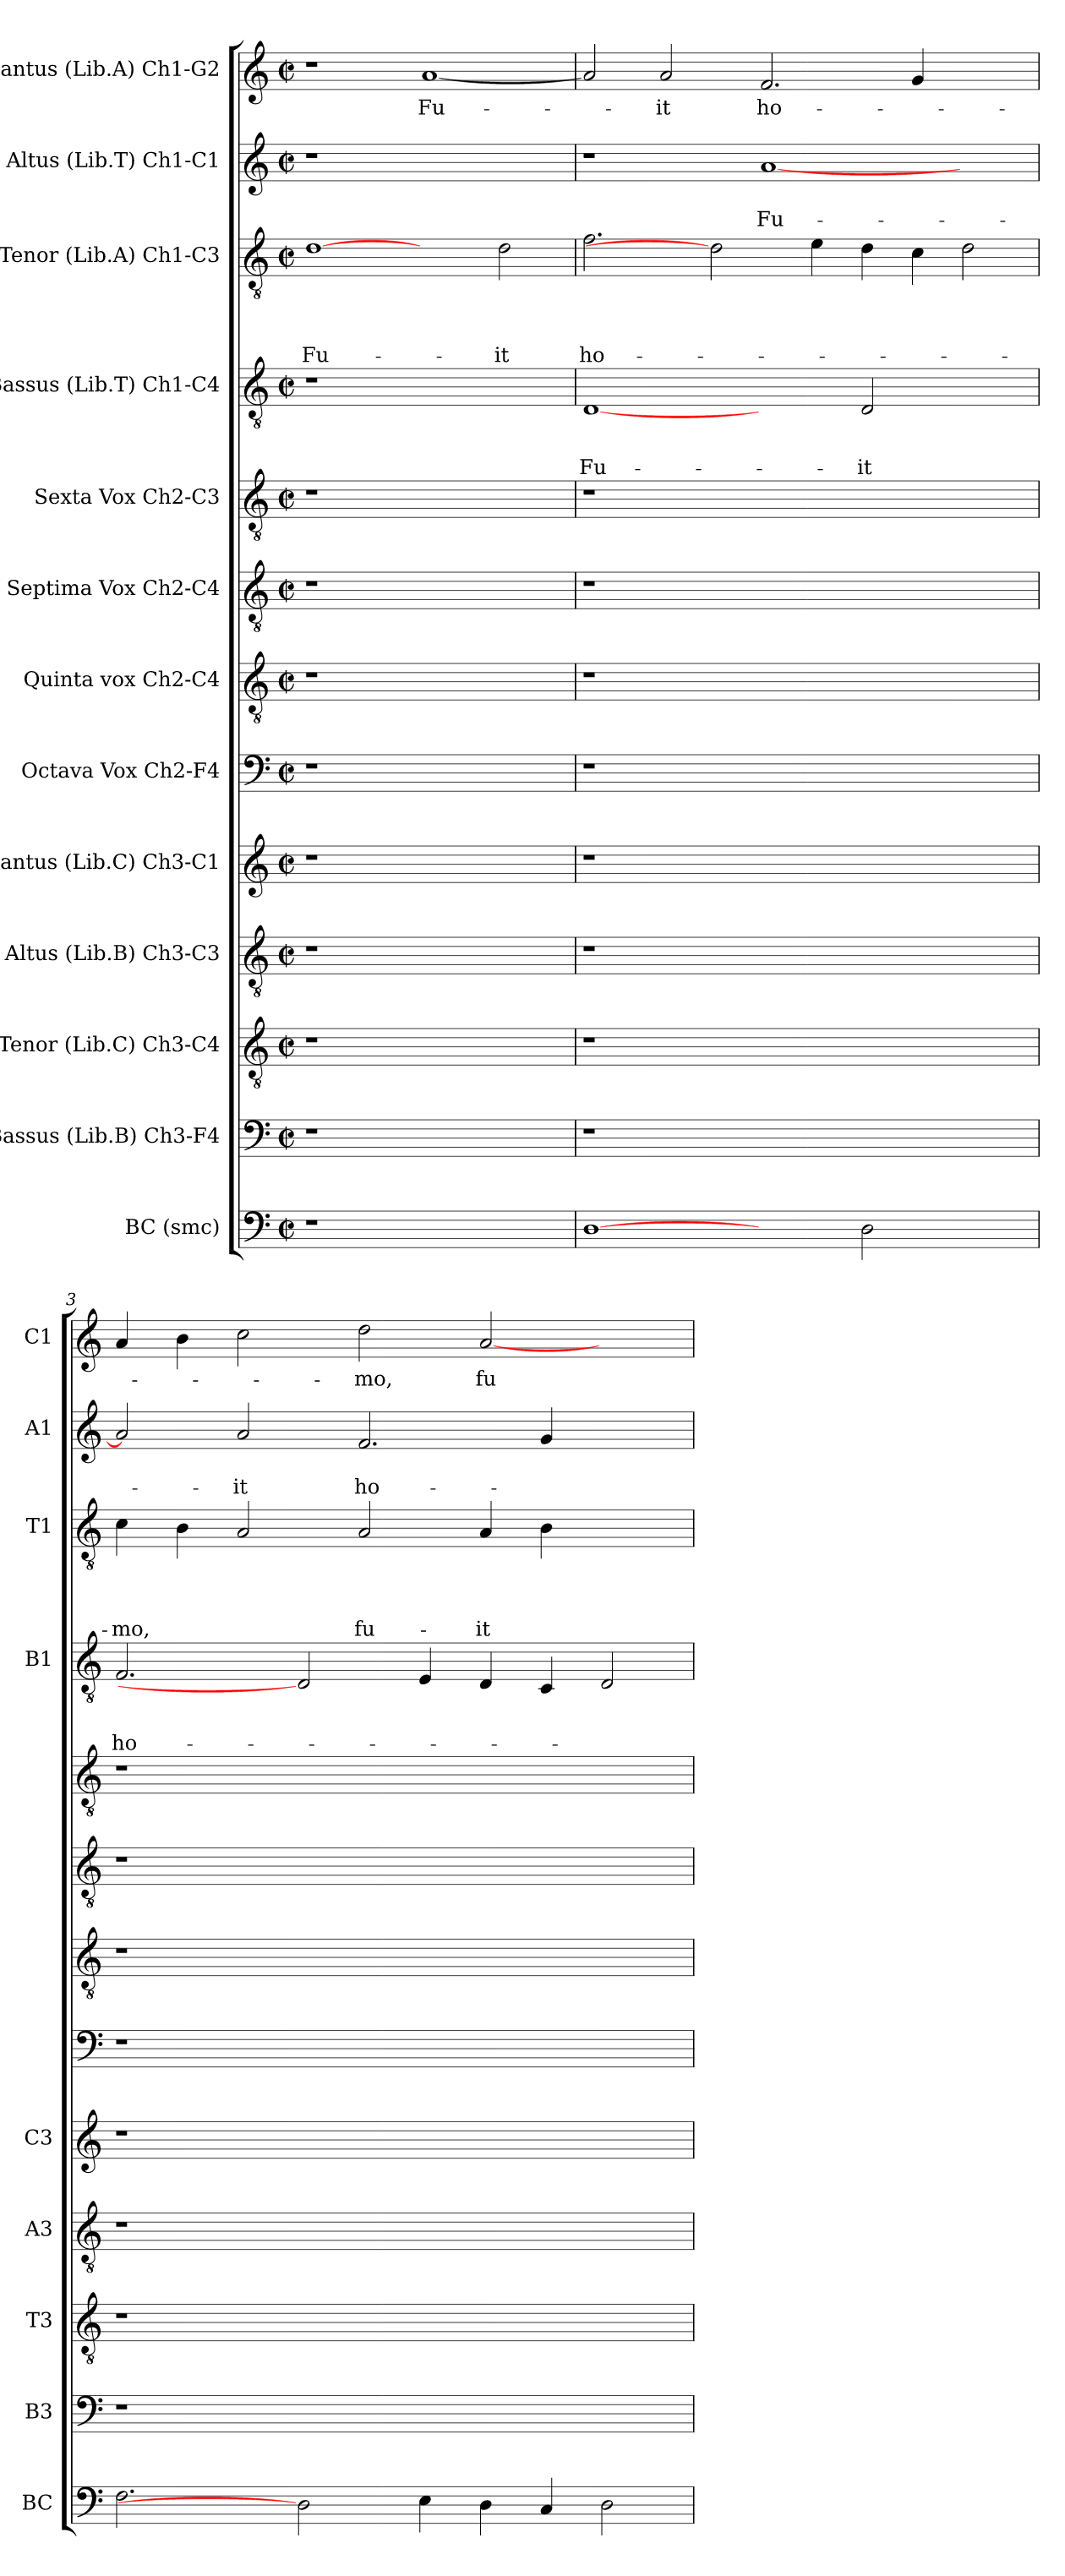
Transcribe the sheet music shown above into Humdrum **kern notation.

**kern	**kern	**kern	**kern	**kern	**kern	**kern	**kern	**kern	**kern	**text	**text	**text	**kern	**text	**text	**text	**text	**kern	**text	**text	**kern	**text
*part13	*part12	*part11	*part10	*part9	*part8	*part7	*part6	*part5	*part4	*part4	*part4	*part4	*part3	*part3	*part3	*part3	*part3	*part2	*part2	*part2	*part1	*part1
*staff13	*staff12	*staff11	*staff10	*staff9	*staff8	*staff7	*staff6	*staff5	*staff4	*staff4	*staff4	*staff4	*staff3	*staff3	*staff3	*staff3	*staff3	*staff2	*staff2	*staff2	*staff1	*staff1
*I"BC (smc)	*I"Bassus (Lib.B) Ch3-F4	*I"Tenor (Lib.C) Ch3-C4	*I"Altus (Lib.B) Ch3-C3	*I"Cantus (Lib.C) Ch3-C1	*I"Octava Vox Ch2-F4	*I"Quinta vox Ch2-C4	*I"Septima Vox Ch2-C4	*I"Sexta Vox Ch2-C3	*I"Bassus (Lib.T) Ch1-C4	*	*	*	*I"Tenor (Lib.A) Ch1-C3	*	*	*	*	*I"Altus (Lib.T) Ch1-C1	*	*	*I"Cantus (Lib.A) Ch1-G2	*
*I'BC	*I'B3	*I'T3	*I'A3	*I'C3	*	*	*	*	*I'B1	*	*	*	*I'T1	*	*	*	*	*I'A1	*	*	*I'C1	*
*clefF4	*clefF4	*clefGv2	*clefGv2	*clefG2	*clefF4	*clefGv2	*clefGv2	*clefGv2	*clefGv2	*	*	*	*clefGv2	*	*	*	*	*clefG2	*	*	*clefG2	*
*k[]	*k[]	*k[]	*k[]	*k[]	*k[]	*k[]	*k[]	*k[]	*k[]	*	*	*	*k[]	*	*	*	*	*k[]	*	*	*k[]	*
*C:	*C:	*C:	*C:	*C:	*C:	*C:	*C:	*C:	*C:	*	*	*	*C:	*	*	*	*	*C:	*	*	*C:	*
*M2/2	*M2/2	*M2/2	*M2/2	*M2/2	*M2/2	*M2/2	*M2/2	*M2/2	*M2/2	*	*	*	*M2/2	*	*	*	*	*M2/2	*	*	*M2/2	*
*met(c|)	*met(c|)	*met(c|)	*met(c|)	*met(c|)	*met(c|)	*met(c|)	*met(c|)	*met(c|)	*met(c|)	*	*	*	*met(c|)	*	*	*	*	*met(c|)	*	*	*met(c|)	*
=1	=1	=1	=1	=1	=1	=1	=1	=1	=1	=1	=1	=1	=1	=1	=1	=1	=1	=1	=1	=1	=1	=1
!	!	!	!	!	!	!	!	!	!	!	!	!	!	!	!	!	!LO:LY:b	!	!	!	!	!
1r	1r	1r	1r	1r	1r	1r	1r	1r	1r	.	.	.	[1d	.	.	.	Fu-	1r	.	.	1r	.
!	!	!	!	!	!	!	!	!	!	!	!	!	!	!	!	!	!	!	!	!	!	!LO:LY:b
1ryy	1ryy	1ryy	1ryy	1ryy	1ryy	1ryy	1ryy	1ryy	1ryy	.	.	.	2ryy	.	.	.	.	1ryy	.	.	[1a	Fu-
!	!	!	!	!	!	!	!	!	!	!	!	!	!	!	!	!	!LO:LY:b	!	!	!	!	!
.	.	.	.	.	.	.	.	.	.	.	.	.	2d\	.	.	.	-it	.	.	.	.	.
=2	=2	=2	=2	=2	=2	=2	=2	=2	=2	=2	=2	=2	=2	=2	=2	=2	=2	=2	=2	=2	=2	=2
!	!	!	!	!	!	!	!	!	!	!	!	!LO:LY:b	!	!	!	!	!LO:LY:b	!	!	!	!	!
[1D	1r	1r	1r	1r	1r	1r	1r	1r	[1D	.	.	Fu-	2.f\	.	.	.	ho-	1r	.	.	2a/]	.
!	!	!	!	!	!	!	!	!	!	!	!	!	!	!	!	!	!	!	!	!	!	!LO:LY:b
.	.	.	.	.	.	.	.	.	.	.	.	.	.	.	.	.	.	.	.	.	2a/	-it
.	.	.	.	.	.	.	.	.	.	.	.	.	2d]	.	.	.	.	.	.	.	.	.
!	!	!	!	!	!	!	!	!	!	!	!	!	!	!	!	!	!	!	!	!LO:LY:b	!	!LO:LY:b
2ryy	1.ryy	1.ryy	1.ryy	1.ryy	1.ryy	1.ryy	1.ryy	1.ryy	2ryy	.	.	.	.	.	.	.	.	[1a	.	Fu-	2.f/	ho-
.	.	.	.	.	.	.	.	.	.	.	.	.	4e\	.	.	.	.	.	.	.	.	.
!	!	!	!	!	!	!	!	!	!	!	!	!LO:LY:b	!	!	!	!	!	!	!	!	!	!
2D\	.	.	.	.	.	.	.	.	2D/	.	.	-it	4d\	.	.	.	.	.	.	.	.	.
.	.	.	.	.	.	.	.	.	.	.	.	.	4c\	.	.	.	.	.	.	.	4g/	.
2ryy	.	.	.	.	.	.	.	.	2ryy	.	.	.	2d\	.	.	.	.	2ryy	.	.	2ryy	.
=3	=3	=3	=3	=3	=3	=3	=3	=3	=3	=3	=3	=3	=3	=3	=3	=3	=3	=3	=3	=3	=3	=3
!	!	!	!	!	!	!	!	!	!	!	!	!LO:LY:b	!	!	!	!	!LO:LY:b	!	!	!	!	!
2.F\	1r	1r	1r	1r	1r	1r	1r	1r	2.F/	.	.	ho-	4c\	.	.	.	-mo,	2a/]	.	.	4a/	.
.	.	.	.	.	.	.	.	.	.	.	.	.	4B\	.	.	.	.	.	.	.	4b\	.
!	!	!	!	!	!	!	!	!	!	!	!	!	!	!	!	!	!	!	!	!LO:LY:b	!	!
.	.	.	.	.	.	.	.	.	.	.	.	.	2A/	.	.	.	.	2a/	.	-it	2cc\	.
2D]	.	.	.	.	.	.	.	.	2D]	.	.	.	.	.	.	.	.	.	.	.	.	.
!	!	!	!	!	!	!	!	!	!	!	!	!	!	!	!	!	!LO:LY:b	!	!	!LO:LY:b	!	!LO:LY:b
.	1.ryy	1.ryy	1.ryy	1.ryy	1.ryy	1.ryy	1.ryy	1.ryy	.	.	.	.	2A/	.	.	.	fu-	2.f/	.	ho-	2dd\	-mo,
4E\	.	.	.	.	.	.	.	.	4E/	.	.	.	.	.	.	.	.	.	.	.	.	.
!	!	!	!	!	!	!	!	!	!	!	!	!	!	!	!	!	!LO:LY:b	!	!	!	!	!LO:LY:b
4D\	.	.	.	.	.	.	.	.	4D/	.	.	.	4A/	.	.	.	-it	.	.	.	[2a/	fu-
4C/	.	.	.	.	.	.	.	.	4C/	.	.	.	4B\	.	.	.	.	4g/	.	.	.	.
2D\	.	.	.	.	.	.	.	.	2D/	.	.	.	2ryy	.	.	.	.	2ryy	.	.	2ryy	.
=	=	=	=	=	=	=	=	=	=	=	=	=	=	=	=	=	=	=	=	=	=	=
*-	*-	*-	*-	*-	*-	*-	*-	*-	*-	*-	*-	*-	*-	*-	*-	*-	*-	*-	*-	*-	*-	*-
